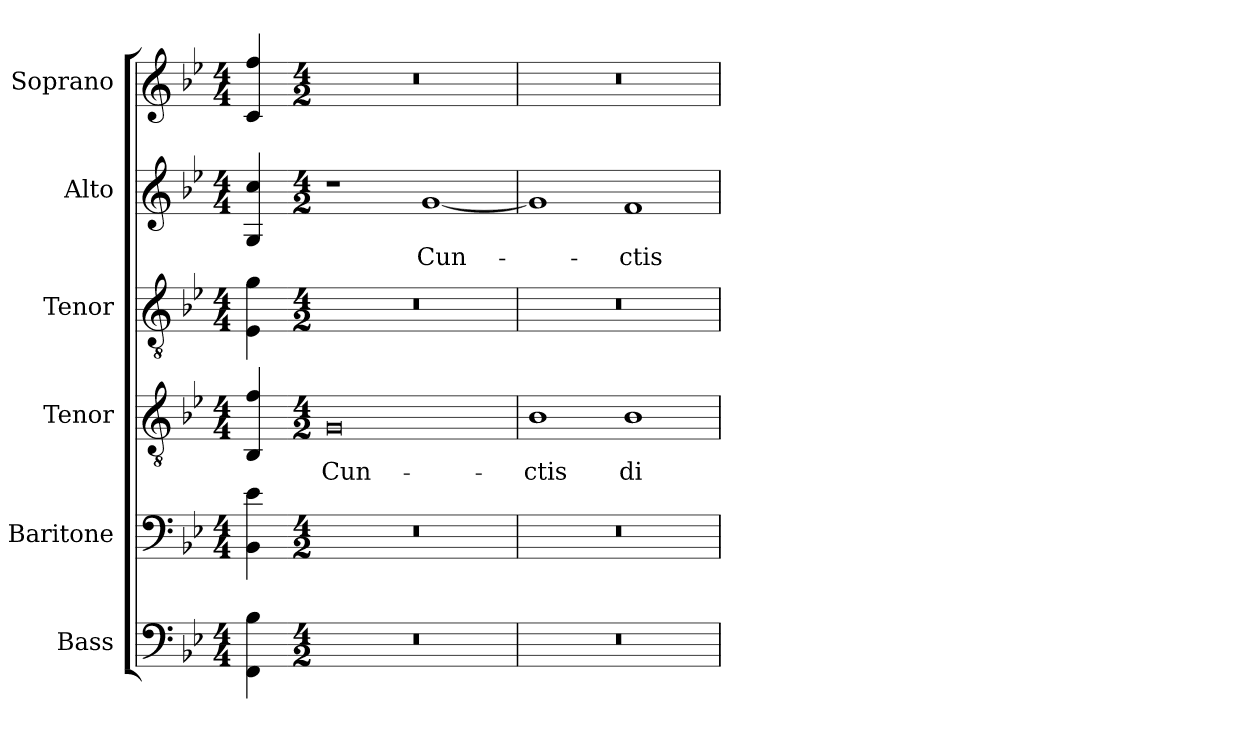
**kern	**kern	**kern	**text	**kern	**kern	**text	**kern
*part6	*part5	*part4	*part4	*part3	*part2	*part2	*part1
*staff6	*staff5	*staff4	*staff4	*staff3	*staff2	*staff2	*staff1
*I"Bass	*I"Baritone	*I"Tenor	*	*I"Tenor	*I"Alto	*	*I"Soprano
*I'B.	*I'Bar.	*I'T2.	*	*I'T1.	*I'A.	*	*I'S.
!!LO:PB:g=z
*clefF4	*clefF4	*clefGv2	*	*clefGv2	*clefG2	*	*clefG2
*	*	*ITrd7c12	*	*ITrd7c12	*	*	*
*k[b-e-]	*k[b-e-]	*k[b-e-]	*	*k[b-e-]	*k[b-e-]	*	*k[b-e-]
*B-:	*B-:	*B-:	*	*B-:	*B-:	*	*B-:
*M4/4	*M4/4	*M4/4	*	*M4/4	*M4/4	*	*M4/4
=	=	=	=	=	=	=	=
4FFi\ 4B-i	4BB-i\ 4e-i	4BBB-i/ 4Fi	.	4EE-i\ 4Gi	4Gi/ 4cci	.	4ci/ 4ffi
=1-	=1-	=1-	=1-	=1-	=1-	=1-	=1-
*M4/2	*M4/2	*M4/2	*	*M4/2	*M4/2	*	*M4/2
!LO:N:vis=1	!LO:N:vis=1	!	!	!	!	!	!
!	!	!	!LO:LY:b:color=#000000	!LO:N:vis=1	!	!	!LO:N:vis=1
0r	0r	0GGi	Cun-	0r	1r	.	0r
!	!	!	!	!	!	!LO:LY:b:color=#000000	!
.	.	.	.	.	[1gi	Cun-	.
=2	=2	=2	=2	=2	=2	=2	=2
!LO:N:vis=1	!LO:N:vis=1	!	!	!	!	!	!
!	!	!	!LO:LY:b:color=#000000	!LO:N:vis=1	!	!	!LO:N:vis=1
0r	0r	1BB-i	-ctis	0r	1gi]	.	0r
!	!	!	!LO:LY:b:color=#000000	!	!	!	!
!	!	!	!	!	!	!LO:LY:b:color=#000000	!
.	.	1BB-i	di-	.	1fi	-ctis	.
=	=	=	=	=	=	=	=
*-	*-	*-	*-	*-	*-	*-	*-
